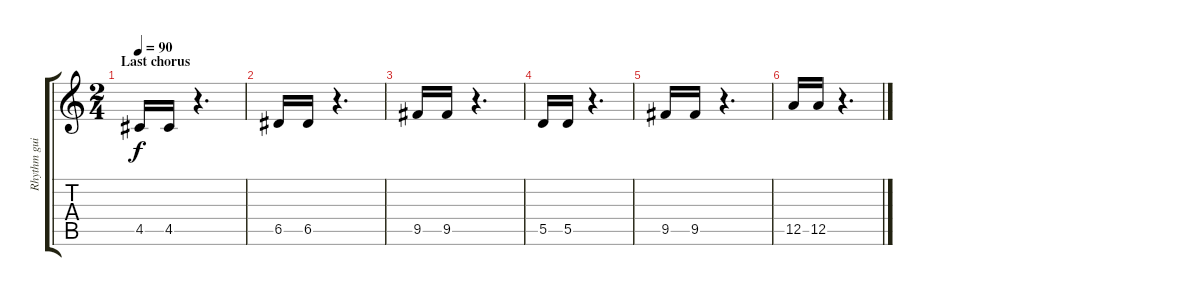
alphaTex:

\track ("Rhythm guitar + addition lead" "Rhythm gui") {instrument overdrivenguitar}
\staff {score tabs}
\tuning (E4 B3 G3 D3 A2 E2) {hide}
\ts (2 4)
\section ("" "Last chorus")
\tempo 90
\clef g2
\ks c
4.5.16{dy f} 4.5.16 r.4{d} |
6.5.16 6.5.16 r.4{d} |
9.5.16 9.5.16 r.4{d} |
5.5.16 5.5.16 r.4{d} |
9.5.16 9.5.16 r.4{d} |
12.5.16 12.5.16 r.4{d}
